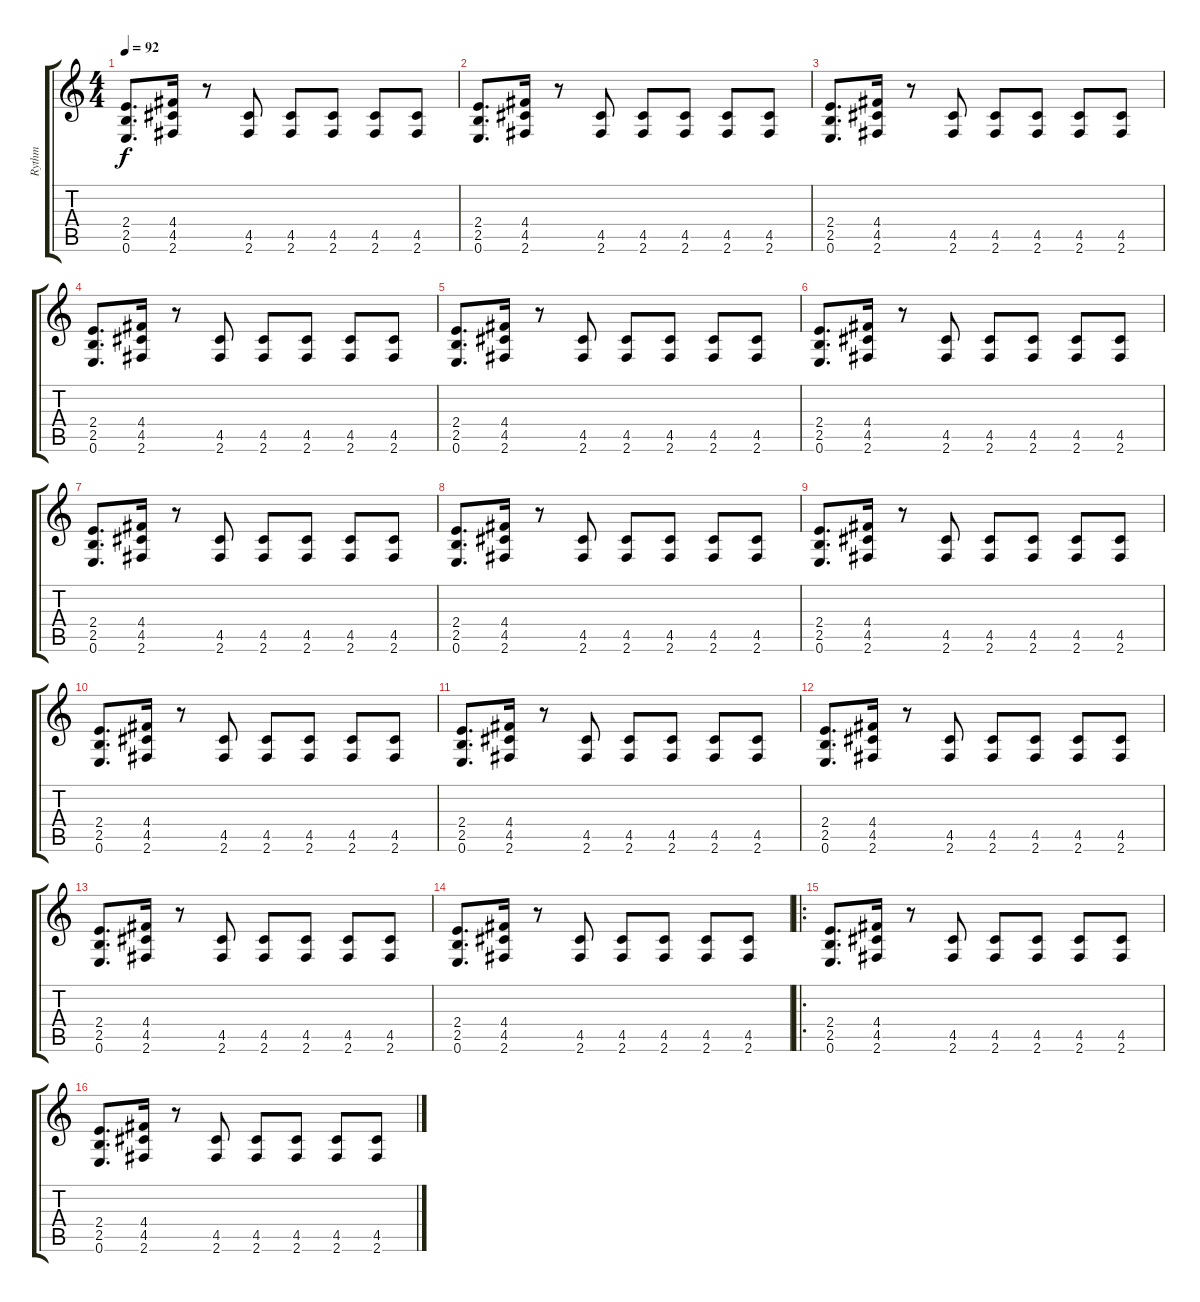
\track ("Rythm" "Rythm") {instrument overdrivenguitar}
\staff {score tabs}
\tuning (E4 B3 G3 D3 A2 E2) {hide}
\ts (4 4)
\tempo 92
\clef g2
\ks c
(2.4 2.5 0.6).8{d dy f} (4.4 4.5 2.6).16 r.8 (4.5 2.6).8 (4.5 2.6).8 (4.5 2.6).8 (4.5 2.6).8 (4.5 2.6).8 |
(2.4 2.5 0.6).8{d} (4.4 4.5 2.6).16 r.8 (4.5 2.6).8 (4.5 2.6).8 (4.5 2.6).8 (4.5 2.6).8 (4.5 2.6).8 |
(2.4 2.5 0.6).8{d} (4.4 4.5 2.6).16 r.8 (4.5 2.6).8 (4.5 2.6).8 (4.5 2.6).8 (4.5 2.6).8 (4.5 2.6).8 |
(2.4 2.5 0.6).8{d} (4.4 4.5 2.6).16 r.8 (4.5 2.6).8 (4.5 2.6).8 (4.5 2.6).8 (4.5 2.6).8 (4.5 2.6).8 |
(2.4 2.5 0.6).8{d} (4.4 4.5 2.6).16 r.8 (4.5 2.6).8 (4.5 2.6).8 (4.5 2.6).8 (4.5 2.6).8 (4.5 2.6).8 |
(2.4 2.5 0.6).8{d} (4.4 4.5 2.6).16 r.8 (4.5 2.6).8 (4.5 2.6).8 (4.5 2.6).8 (4.5 2.6).8 (4.5 2.6).8 |
(2.4 2.5 0.6).8{d} (4.4 4.5 2.6).16 r.8 (4.5 2.6).8 (4.5 2.6).8 (4.5 2.6).8 (4.5 2.6).8 (4.5 2.6).8 |
(2.4 2.5 0.6).8{d} (4.4 4.5 2.6).16 r.8 (4.5 2.6).8 (4.5 2.6).8 (4.5 2.6).8 (4.5 2.6).8 (4.5 2.6).8 |
(2.4 2.5 0.6).8{d} (4.4 4.5 2.6).16 r.8 (4.5 2.6).8 (4.5 2.6).8 (4.5 2.6).8 (4.5 2.6).8 (4.5 2.6).8 |
(2.4 2.5 0.6).8{d} (4.4 4.5 2.6).16 r.8 (4.5 2.6).8 (4.5 2.6).8 (4.5 2.6).8 (4.5 2.6).8 (4.5 2.6).8 |
(2.4 2.5 0.6).8{d} (4.4 4.5 2.6).16 r.8 (4.5 2.6).8 (4.5 2.6).8 (4.5 2.6).8 (4.5 2.6).8 (4.5 2.6).8 |
(2.4 2.5 0.6).8{d} (4.4 4.5 2.6).16 r.8 (4.5 2.6).8 (4.5 2.6).8 (4.5 2.6).8 (4.5 2.6).8 (4.5 2.6).8 |
(2.4 2.5 0.6).8{d} (4.4 4.5 2.6).16 r.8 (4.5 2.6).8 (4.5 2.6).8 (4.5 2.6).8 (4.5 2.6).8 (4.5 2.6).8 |
(2.4 2.5 0.6).8{d} (4.4 4.5 2.6).16 r.8 (4.5 2.6).8 (4.5 2.6).8 (4.5 2.6).8 (4.5 2.6).8 (4.5 2.6).8 |
\ro
(2.4 2.5 0.6).8{d} (4.4 4.5 2.6).16 r.8 (4.5 2.6).8 (4.5 2.6).8 (4.5 2.6).8 (4.5 2.6).8 (4.5 2.6).8 |
(2.4 2.5 0.6).8{d} (4.4 4.5 2.6).16 r.8 (4.5 2.6).8 (4.5 2.6).8 (4.5 2.6).8 (4.5 2.6).8 (4.5 2.6).8
